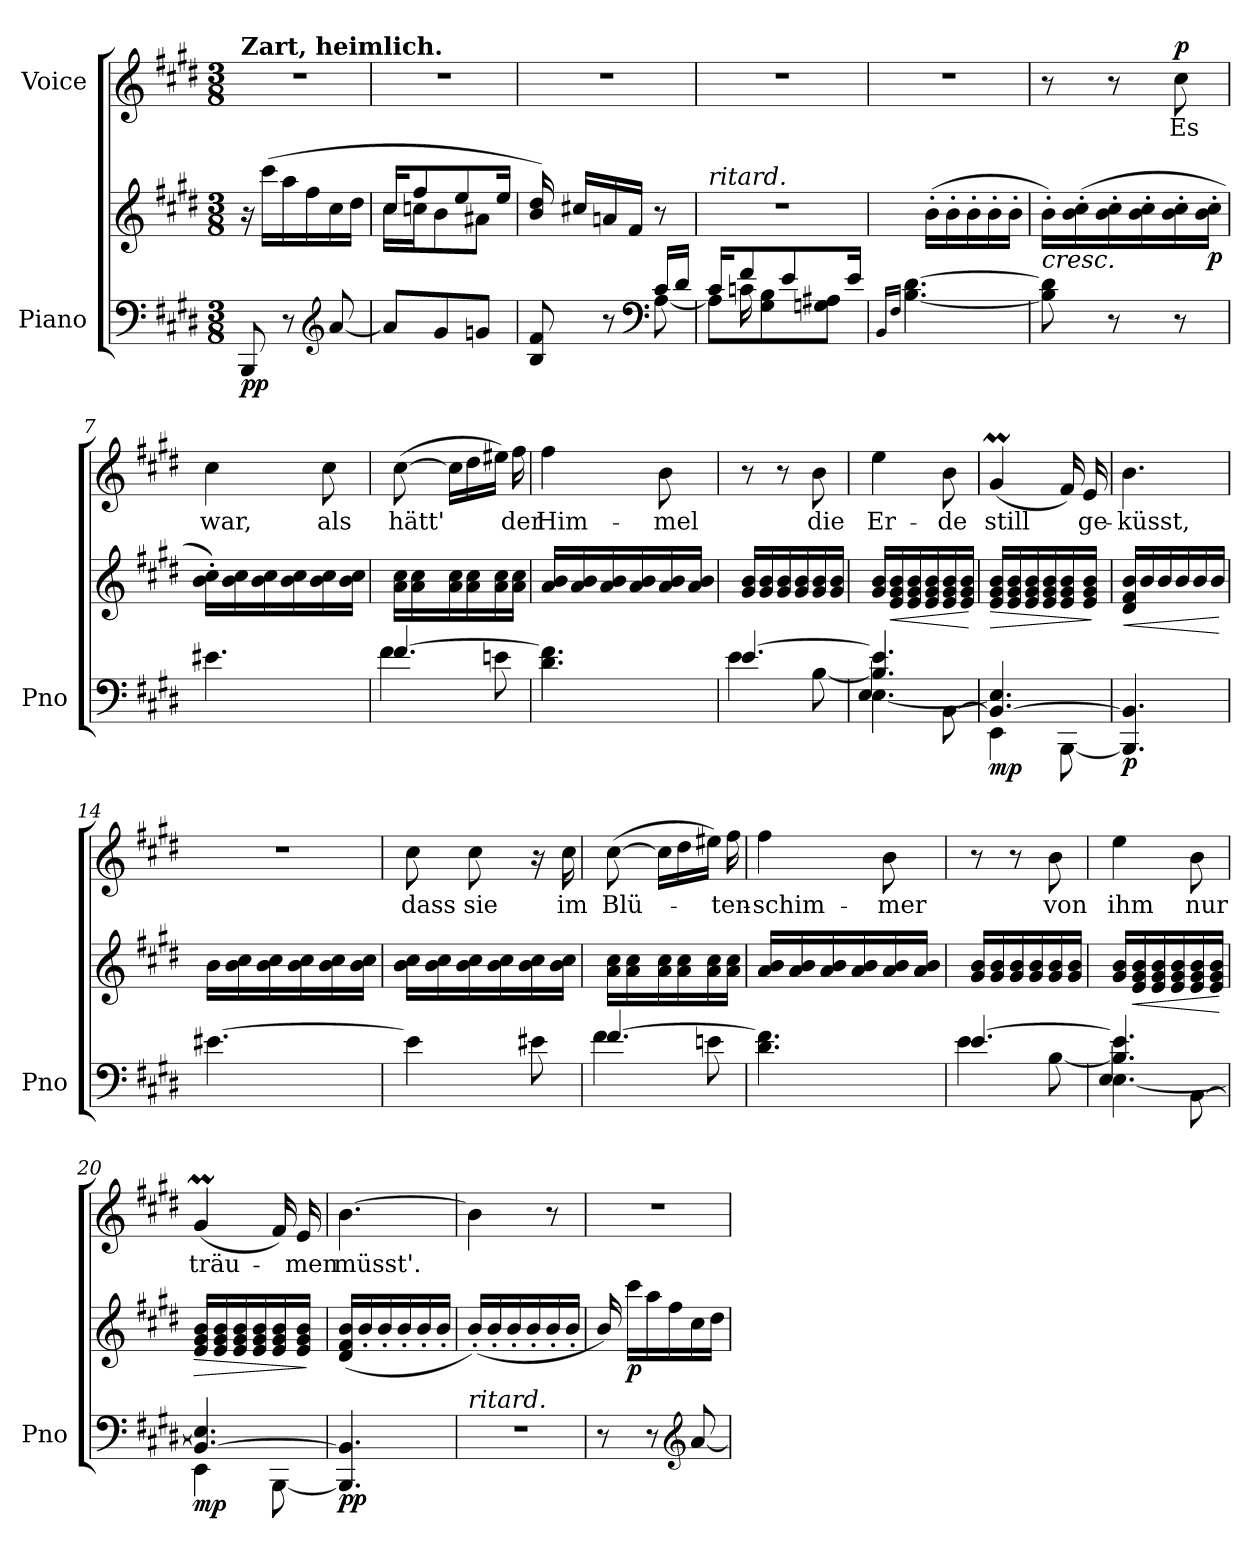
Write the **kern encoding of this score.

**kern	**kern	**dynam	**kern	**text	**dynam
*part2	*part2	*part2	*part1	*part1	*part1
*staff3	*staff2	*staff2/3	*staff1	*staff1	*staff1
*I"Piano	*	*	*I"Voice	*	*
*I'Pno	*	*	*	*	*
*clefF4	*clefG2	*	*clefG2	*	*
*k[f#c#g#d#]	*k[f#c#g#d#]	*	*k[f#c#g#d#]	*	*
*M3/8	*M3/8	*	*M3/8	*	*
=1	=1	=1	=1	=1	=1
!	!	!	!LO:TX:a:B:t=Zart, heimlich.	!	!
!	!	!LO:DY:b=2	!	!	!
!	!	!LO:DY:n=1:b	!	!	!
8BBB/	16r	p p	4.r	.	.
.	(>16ccc#\LL	.	.	.	.
8r	16aa\	.	.	.	.
.	16ff#\	.	.	.	.
*clefG2	*	*	*	*	*
[8a/	16cc#\	.	.	.	.
.	16dd#\JJ	.	.	.	.
=2	=2	=2	=2	=2	=2
*	*^	*	*	*	*
8a/L]	16cc#/KL	16cc#\LL	.	4.r	.	.
.	8ff#/	16ccn\J	.	.	.	.
8g#/	.	8b\	.	.	.	.
.	8ee/	.	.	.	.	.
8gn/J	.	8a#X\J	.	.	.	.
.	16ee/Jk	.	.	.	.	.
*	*v	*v	*	*	*	*
=3	=3	=3	=3	=3	=3
*^	*	*	*	*	*
8B/ 8f#/	8ryy	16b/ 16dd#/)	.	4.r	.	.
.	.	(>16cc#X/LL	.	.	.	.
8r	8ryy	16an/	.	.	.	.
.	.	16f#/JJ	.	.	.	.
*clefF4	*	*	*	*	*	*
16c#/LL	[8A\	8r	.	.	.	.
16d#/JJ	.	.	.	.	.	.
*v	*v	*	*	*	*	*
=4	=4	=4	=4	=4	=4
*	*	*	*MM29	*	*
*^	*	*	*	*	*
*	*^	*	*	*	*	*
!	!	!	!LO:TX:a:i:t=ritard.	!	!	!	!
16c#/KL	8A\L]	16ryy	4.r	.	4.r	.	.
8f#/	.	16cn\	.	.	.	.	.
.	8G#\ 8B\	4ryy	.	.	.	.	.
8e/	.	.	.	.	.	.	.
.	8Gn\ 8A#X\J	.	.	.	.	.	.
16e/Jk	.	.	.	.	.	.	.
*v	*v	*v	*	*	*	*	*
=5	=5	=5	=5	=5	=5
16qBB/LL	.	.	.	.	.
16qF#/JJ	.	.	.	.	.
[4.B\ [4.d#\)	16ryy	.	4.r	.	.
.	(>16b'\LL	.	.	.	.
.	16b'\	.	.	.	.
.	16b'\	.	.	.	.
.	16b'\	.	.	.	.
.	16b'\JJ	.	.	.	.
=6	=6	=6	=6	=6	=6
!	!	!LO:HP:b	!	!	!
8B\] 8d#\]	16b'\LL)	<	8r	.	.
.	(>16b\' 16cc#\'	.	.	.	.
8r	16b\' 16cc#\'	.	8r	.	.
.	16b\' 16cc#\'	.	.	.	.
*	*	*	*MM32	*	*
!	!	!	!	!LO:LY:b	!LO:DY:b
8r	16b\' 16cc#\'	.	8cc#\	Es	p
!	!	!LO:DY:b	!	!	!
.	16b\' 16cc#\'JJ	p	.	.	.
.	.	[	.	.	.
!!LO:LB:g=z
=7	=7	=7	=7	=7	=7
!	!	!	!	!LO:LY:b	!
4.e#X\	16b\' 16cc#\'LL)	.	4cc#\	war,	.
.	16b\ 16cc#\	.	.	.	.
.	16b\ 16cc#\	.	.	.	.
.	16b\ 16cc#\	.	.	.	.
!	!	!	!	!LO:LY:b	!
.	16b\ 16cc#\	.	8cc#\	als	.
.	16b\ 16cc#\JJ	.	.	.	.
=8	=8	=8	=8	=8	=8
*^	*	*	*	*	*
!	!	!	!	!	!LO:LY:b	!
[4.f#/	4f#\	16a\ 16cc#\LL	.	(>[8cc#\	hätt'	.
.	.	16a\ 16cc#\	.	.	.	.
.	.	16a\ 16cc#\	.	16cc#\LL]	.	.
.	.	16a\ 16cc#\	.	16dd#\	.	.
.	8en\	16a\ 16cc#\	.	16ee#X\JJ)	.	.
!	!	!	!	!	!LO:LY:b	!
.	.	16a\ 16cc#\JJ	.	16ff#\	der	.
*v	*v	*	*	*	*	*
=9	=9	=9	=9	=9	=9
!	!	!	!	!LO:LY:b	!
4.d#\ 4.f#\]	16a/ 16b/LL	.	4ff#\	Him-	.
.	16a/ 16b/	.	.	.	.
.	16a/ 16b/	.	.	.	.
.	16a/ 16b/	.	.	.	.
!	!	!	!	!LO:LY:b	!
.	16a/ 16b/	.	8b\	-mel	.
.	16a/ 16b/JJ	.	.	.	.
=10	=10	=10	=10	=10	=10
*^	*	*	*	*	*
[4.e/	4e\	16g#/ 16b/LL	.	8r	.	.
.	.	16g#/ 16b/	.	.	.	.
.	.	16g#/ 16b/	.	8r	.	.
.	.	16g#/ 16b/	.	.	.	.
!	!	!	!	!	!LO:LY:b	!
.	[8B\	16g#/ 16b/	.	8b\	die	.
.	.	16g#/ 16b/JJ	.	.	.	.
=11	=11	=11	=11	=11	=11	=11
*	*^	*	*	*	*	*
!	!	!	!	!	!	!LO:LY:b	!
4.B/] 4.e/]	[4.E\	4E/	16g#/ 16b/LL	.	4ee\	Er-	.
!	!	!	!	!LO:HP:b	!	!	!
.	.	.	16e/ 16g#/ 16b/	<	.	.	.
.	.	.	16e/ 16g#/ 16b/	.	.	.	.
.	.	.	16e/ 16g#/ 16b/	.	.	.	.
!	!	!	!	!	!	!LO:LY:b	!
.	.	[8BB\	16e/ 16g#/ 16b/	.	8b\	-de	.
.	.	.	16e/ 16g#/ 16b/JJ	.	.	.	.
*v	*v	*v	*	*	*	*	*
.	.	[	.	.	.
=12	=12	=12	=12	=12	=12
*^	*	*	*	*	*
!	!	!	!LO:HP:b	!	!LO:LY:b	!
!	!	!	!LO:DY:n=1:b=2	!	!	!
4.BB/_ 4.E/]	4EE\	16e/ 16g#/ 16b/LL	> mp	(<4g#m/	still	.
.	.	16e/ 16g#/ 16b/	.	.	.	.
.	.	16e/ 16g#/ 16b/	.	.	.	.
.	.	16e/ 16g#/ 16b/	.	.	.	.
.	[8BBB\	16e/ 16g#/ 16b/	.	16f#/)	.	.
!	!	!	!	!	!LO:LY:b	!
.	.	16e/ 16g#/ 16b/JJ	.	16e/	ge-	.
*v	*v	*	*	*	*	*
.	.	]	.	.	.
=13	=13	=13	=13	=13	=13
!	!	!LO:HP:b	!	!LO:LY:b	!
!	!	!LO:DY:n=1:b=2	!	!	!
4.BBB/] 4.BB/]	16d#/ 16f#/ 16b/LL	< p	4.b\	-küsst,	.
.	16b/	.	.	.	.
.	16b/	.	.	.	.
.	16b/	.	.	.	.
.	16b/	.	.	.	.
.	16b/JJ	.	.	.	.
.	.	[	.	.	.
!!LO:LB:g=z
=14	=14	=14	=14	=14	=14
[4.e#X\	16b\LL	.	4.r	.	.
.	16b\ 16cc#\	.	.	.	.
.	16b\ 16cc#\	.	.	.	.
.	16b\ 16cc#\	.	.	.	.
.	16b\ 16cc#\	.	.	.	.
.	16b\ 16cc#\JJ	.	.	.	.
=15	=15	=15	=15	=15	=15
!	!	!	!	!LO:LY:b	!
4e#\]	16b\ 16cc#\LL	.	8cc#\	dass	.
.	16b\ 16cc#\	.	.	.	.
!	!	!	!	!LO:LY:b	!
.	16b\ 16cc#\	.	8cc#\	sie	.
.	16b\ 16cc#\	.	.	.	.
8e#X\	16b\ 16cc#\	.	16r	.	.
!	!	!	!	!LO:LY:b	!
.	16b\ 16cc#\JJ	.	16cc#\	im	.
=16	=16	=16	=16	=16	=16
*^	*	*	*	*	*
!	!	!	!	!	!LO:LY:b	!
[4.f#/	4f#\	16a\ 16cc#\LL	.	(>[8cc#\	Blü-	.
.	.	16a\ 16cc#\	.	.	.	.
.	.	16a\ 16cc#\	.	16cc#\LL]	.	.
.	.	16a\ 16cc#\	.	16dd#\	.	.
.	8en\	16a\ 16cc#\	.	16ee#X\JJ)	.	.
!	!	!	!	!	!LO:LY:b	!
.	.	16a\ 16cc#\JJ	.	16ff#\	-ten-	.
*v	*v	*	*	*	*	*
=17	=17	=17	=17	=17	=17
!	!	!	!	!LO:LY:b	!
4.d#\ 4.f#\]	16a/ 16b/LL	.	4ff#\	-schim-	.
.	16a/ 16b/	.	.	.	.
.	16a/ 16b/	.	.	.	.
.	16a/ 16b/	.	.	.	.
!	!	!	!	!LO:LY:b	!
.	16a/ 16b/	.	8b\	-mer	.
.	16a/ 16b/JJ	.	.	.	.
=18	=18	=18	=18	=18	=18
*^	*	*	*	*	*
[4.e/	4e\	16g#/ 16b/LL	.	8r	.	.
.	.	16g#/ 16b/	.	.	.	.
.	.	16g#/ 16b/	.	8r	.	.
.	.	16g#/ 16b/	.	.	.	.
!	!	!	!	!	!LO:LY:b	!
.	[8B\	16g#/ 16b/	.	8b\	von	.
.	.	16g#/ 16b/JJ	.	.	.	.
=19	=19	=19	=19	=19	=19	=19
*	*^	*	*	*	*	*
!	!	!	!	!	!	!LO:LY:b	!
4.B/] 4.e/]	[4.E\	4E/	16g#/ 16b/LL	.	4ee\	ihm	.
!	!	!	!	!LO:HP:b	!	!	!
.	.	.	16e/ 16g#/ 16b/	<	.	.	.
.	.	.	16e/ 16g#/ 16b/	.	.	.	.
.	.	.	16e/ 16g#/ 16b/	.	.	.	.
!	!	!	!	!	!	!LO:LY:b	!
.	.	[8BB\	16e/ 16g#/ 16b/	.	8b\	nur	.
.	.	.	16e/ 16g#/ 16b/JJ	.	.	.	.
*v	*v	*v	*	*	*	*	*
.	.	[	.	.	.
=20	=20	=20	=20	=20	=20
*^	*	*	*	*	*
!	!	!	!LO:HP:b	!	!LO:LY:b	!
!	!	!	!LO:DY:n=1:b=2	!	!	!
4.BB/_ 4.E/]	4EE\	16e/ 16g#/ 16b/LL	> mp	(<4g#m/	träu-	.
.	.	16e/ 16g#/ 16b/	.	.	.	.
.	.	16e/ 16g#/ 16b/	.	.	.	.
.	.	16e/ 16g#/ 16b/	.	.	.	.
.	[8BBB\	16e/ 16g#/ 16b/	.	16f#/)	.	.
!	!	!	!	!	!LO:LY:b	!
.	.	16e/ 16g#/ 16b/JJ	.	16e/	-men	.
*v	*v	*	*	*	*	*
.	.	]	.	.	.
!!LO:LB:g=z
=21	=21	=21	=21	=21	=21
!	!	!LO:DY:b=2	!	!LO:LY:b	!
4.BBB/] 4.BB/]	(<16d#/ 16f#/ 16b/LL	pp	[4.b\	müsst'.	.
.	16b'/	.	.	.	.
.	16b'/	.	.	.	.
.	16b'/	.	.	.	.
.	16b'/	.	.	.	.
.	16b'/JJ	.	.	.	.
=22	=22	=22	=22	=22	=22
*	*	*	*MM29	*	*
!LO:TX:a:i:t=ritard.	!	!	!	!	!
4.r	(<16b'/LL)	.	4b\]	.	.
.	16b'/	.	.	.	.
.	16b'/	.	.	.	.
.	16b'/	.	.	.	.
.	16b'/	.	8r	.	.
.	16b'/JJ	.	.	.	.
=23	=23	=23	=23	=23	=23
8r	16b/)	.	4.r	.	.
!	!	!LO:DY:b	!	!	!
.	16ccc#\LL	p	.	.	.
8r	16aa\	.	.	.	.
.	16ff#\	.	.	.	.
*clefG2	*	*	*	*	*
[8a/	16cc#\	.	.	.	.
.	16dd#\JJ	.	.	.	.
=	=	=	=	=	=
*-	*-	*-	*-	*-	*-
